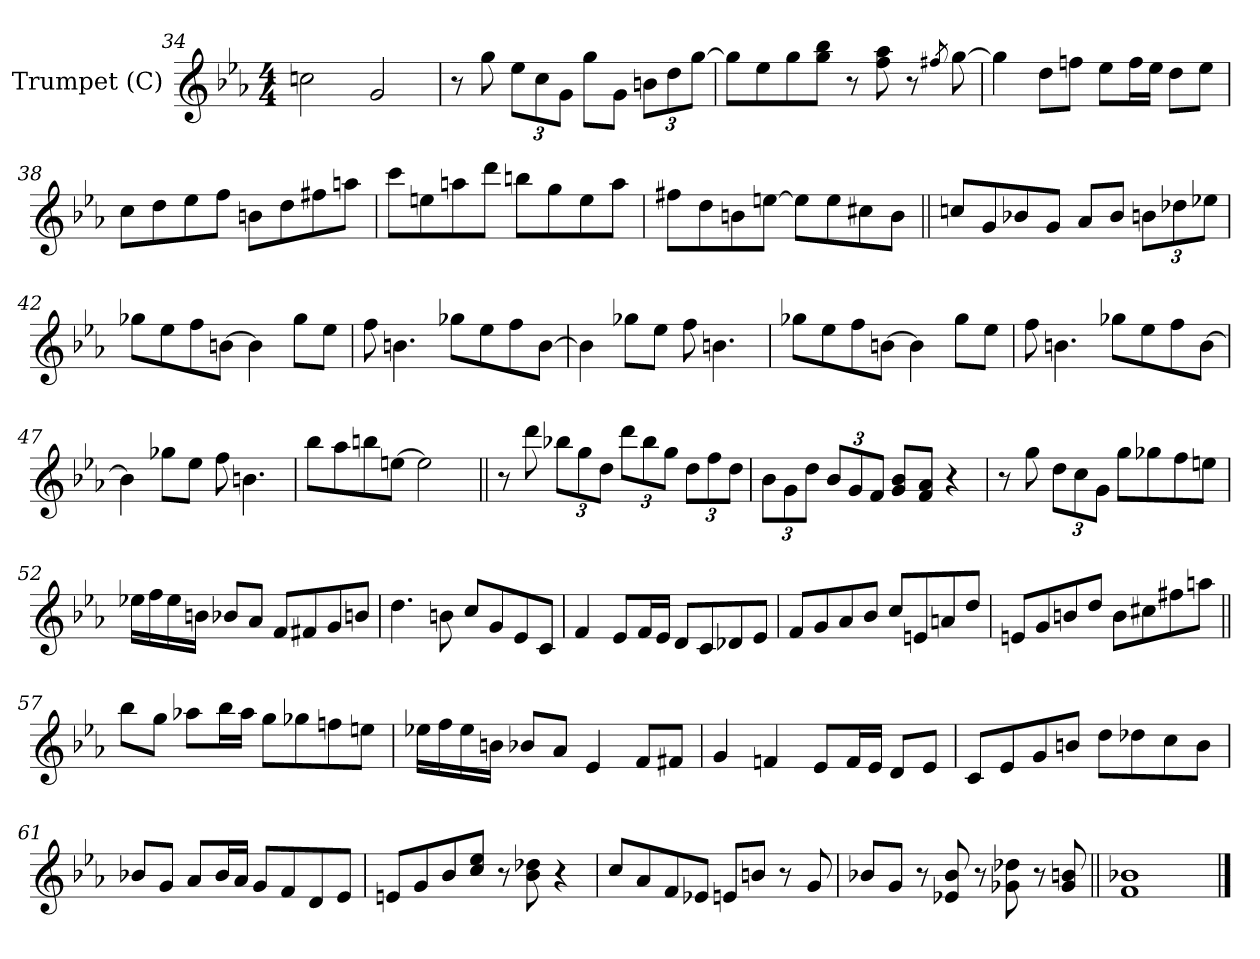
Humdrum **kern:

**kern
*part1
*staff1
*I"Trumpet (C)
*I'Tpt (C)
*clefG2
*k[b-e-a-]
*E-:
*M4/4
=34
2ccn\
2g/
=35
8r
8gg\
*Xbrackettup
12ee-\L
12cc\
12g\J
8gg\L
8g\J
12bn\L
12dd\
[12gg\J
=36
8gg\L]
8ee-\
8gg\
8bb-\ 8gg\J
8r
8aa-\ 8ff\
8r
8qff#X/
[>8gg\
!!LO:LB:g=z
=37
4gg\]
8dd\L
8ffn\J
8ee-\L
16ff\L
16ee-\JJ
8dd\L
8ee-\J
=38
8cc\L
8dd\
8ee-\
8ff\J
8bn\L
8dd\
8ff#X\
8aan\J
=39
8ccc\L
8een\
8aan\
8ddd\J
8bbn\L
8gg\
8ee\
8aa\J
=40
8ff#X\L
8dd\
8bn\
[>8een\J
8ee\L]
8ee\
8cc#X\
8b\J
!!LO:LB:g=z
=41||
8ccn/L
8g/
8b-X/
8g/J
8a-/L
8b-/J
12bn\L
12dd-X\
12ee-X\J
=42
8gg-X\L
8ee-\
8ff\
[>8bn\J
4b\]
8gg-\L
8ee-\J
=43
8ff\
4.bn\
8gg-X\L
8ee-\
8ff\
[>8b\J
=44
4b\]
8gg-X\L
8ee-\J
8ff\
4.bn\
!!LO:LB:g=z
=45
8gg-X\L
8ee-\
8ff\
[>8bn\J
4b\]
8gg-\L
8ee-\J
=46
8ff\
4.bn\
8gg-X\L
8ee-\
8ff\
[>8b\J
=47
4b\]
8gg-X\L
8ee-\J
8ff\
4.bn\
=48
8bb-\L
8aa-\
8bbn\
[>8een\J
2ee\]
!!LO:LB:g=z
=49||
8r
8ddd\
12bb-X\L
12gg\
12dd\J
12ddd\L
12bb-\
12gg\J
12dd\L
12ff\
12dd\J
=50
12b-\L
12g\
12dd\J
12b-/L
12g/
12f/J
8b-/ 8g/L
8a-/ 8f/J
4r
=51
8r
8gg\
12dd\L
12cc\
12g\J
8gg\L
8gg-X\
8ff\
8een\J
=52
16ee-X\LL
16ff\
16ee-\
16bn\JJ
8b-X/L
8a-/J
8f/L
8f#X/
8g/
8bn/J
!!LO:LB:g=z
=53
4.dd\
8bn\
8cc/L
8g/
8e-/
8c/J
=54
4f/
8e-/L
16f/L
16e-/JJ
8d/L
8c/
8d-X/
8e-/J
=55
8f/L
8g/
8a-/
8b-/J
8cc/L
8en/
8an/
8dd/J
=56
8en/L
8g/
8bn/
8dd/J
8b\L
8cc#X\
8ff#X\
8aan\J
!!LO:LB:g=z
=57||
8bb-\L
8gg\J
8aa-X\L
16bb-\L
16aa-\JJ
8gg\L
8gg-X\
8ffn\
8een\J
=58
16ee-X\LL
16ff\
16ee-\
16bn\JJ
8b-X/L
8a-/J
4e-/
8f/L
8f#X/J
=59
4g/
4fn/
8e-/L
16f/L
16e-/JJ
8d/L
8e-/J
=60
8c/L
8e-/
8g/
8bn/J
8dd\L
8dd-X\
8cc\
8b\J
!!LO:LB:g=z
=61
8b-X/L
8g/J
8a-/L
16b-/L
16a-/JJ
8g/L
8f/
8d/
8e-/J
=62
8en/L
8g/
8b-/
8ee-/ 8cc/J
8r
8dd-X\ 8b-\
4r
=63
8cc/L
8a-/
8f/
8e-X/J
8en/L
8bn/J
8r
8g/
=64
8b-X/L
8g/J
8r
8b-/ 8e-X/
8r
8dd-X\ 8g-X\
8r
8bn/ 8g-/
=65||
1b-X 1f
==
*-
